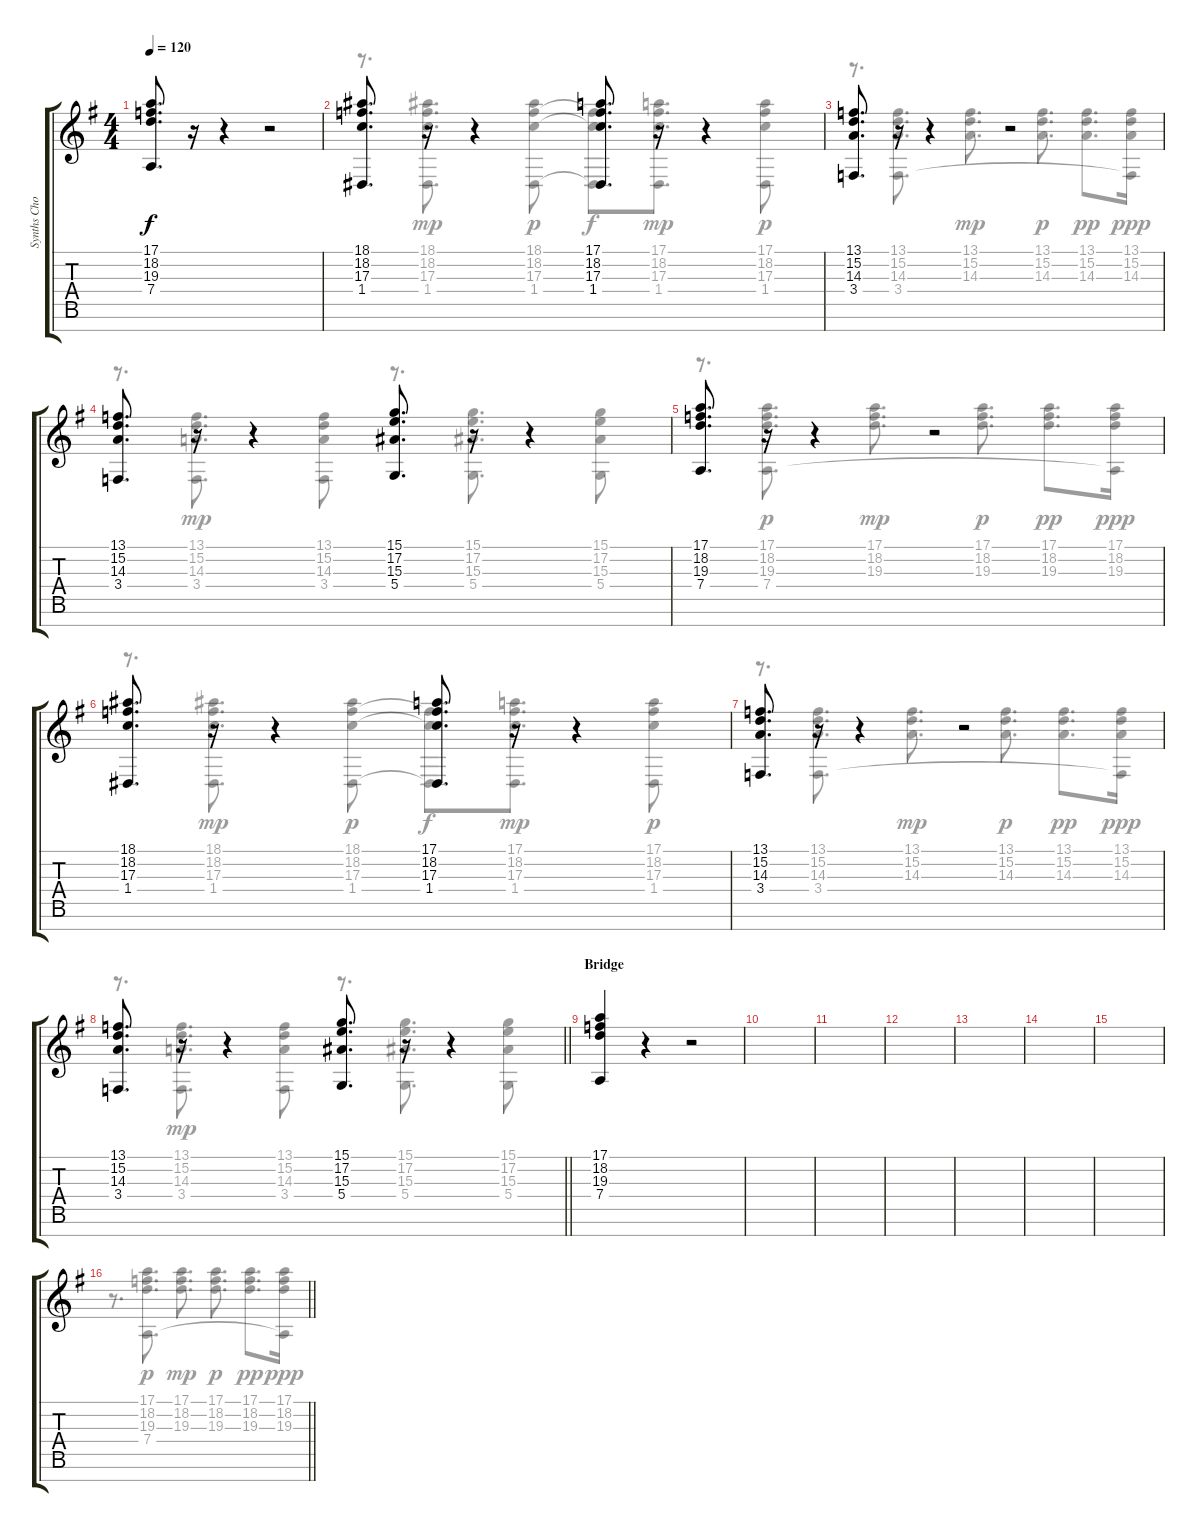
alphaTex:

\track ("Synths Chords" "Synths Cho") {instrument pad3polysynth}
\staff {score tabs}
\tuning (E4 B3 G3 D3 A2 E2 B1) {hide}
\voice
\ts (4 4)
\tempo 120
\clef g2
\ks g
(17.1 18.2 19.3 7.4).8{d dy f} r.16 r.4 r.2 |
(18.1 18.2 17.3 1.4).8{d} r.16 r.4 (17.1 18.2 17.3 1.4).8{d} r.16 r.4 |
(13.1 15.2 14.3 3.4).8{d} r.16 r.4 r.2 |
(13.1 15.2 14.3 3.4).8{d} r.16 r.4 (15.1 17.2 15.3 5.4).8{d} r.16 r.4 |
(17.1 18.2 19.3 7.4).8{d} r.16 r.4 r.2 |
(18.1 18.2 17.3 1.4).8{d} r.16 r.4 (17.1 18.2 17.3 1.4).8{d} r.16 r.4 |
(13.1 15.2 14.3 3.4).8{d} r.16 r.4 r.2 |
\barLineRight lightlight
(13.1 15.2 14.3 3.4).8{d} r.16 r.4 (15.1 17.2 15.3 5.4).8{d} r.16 r.4 |
\section ("" "Bridge")
(17.1 18.2 19.3 7.4).4 r.4 r.2 |
|
|
|
|
|
|
\barLineRight lightlight
\voice
\clef g2
\ottava regular
\simile none
\ks g
r.8{d dy mp} (17.1 18.2 19.3 7.4).8{d dy p} (17.1 18.2 19.3).8{d dy mp} (17.1 18.2 19.3).8{d dy p} (17.1 18.2 19.3).8{d dy pp} (17.1 18.2 19.3 7.4{t}).16{dy ppp} |
r.8{d} (18.1 18.2 17.3 1.4).8{d dy mp} (18.1 18.2 17.3 1.4).8{dy p} (18.2{t} 17.3{t} 1.4{t}).8{d dy f} (17.1 18.2 17.3 1.4).8{d dy mp} (17.1 18.2 17.3 1.4).8{dy p} |
r.8{d} (13.1 15.2 14.3 3.4).8{d} (13.1 15.2 14.3).8{d dy mp} (13.1 15.2 14.3).8{d dy p} (13.1 15.2 14.3).8{d dy pp} (13.1 15.2 14.3 3.4{t}).16{dy ppp} |
r.8{d} (13.1 15.2 14.3 3.4).8{d dy mp} (13.1 15.2 14.3 3.4).8 r.8{d} (15.1 17.2 15.3 5.4).8{d} (15.1 17.2 15.3 5.4).8 |
r.8{d} (17.1 18.2 19.3 7.4).8{d dy p} (17.1 18.2 19.3).8{d dy mp} (17.1 18.2 19.3).8{d dy p} (17.1 18.2 19.3).8{d dy pp} (17.1 18.2 19.3 7.4{t}).16{dy ppp} |
r.8{d} (18.1 18.2 17.3 1.4).8{d dy mp} (18.1 18.2 17.3 1.4).8{dy p} (18.2{t} 17.3{t} 1.4{t}).8{d dy f} (17.1 18.2 17.3 1.4).8{d dy mp} (17.1 18.2 17.3 1.4).8{dy p} |
r.8{d} (13.1 15.2 14.3 3.4).8{d} (13.1 15.2 14.3).8{d dy mp} (13.1 15.2 14.3).8{d dy p} (13.1 15.2 14.3).8{d dy pp} (13.1 15.2 14.3 3.4{t}).16{dy ppp} |
\barLineRight lightlight
r.8{d} (13.1 15.2 14.3 3.4).8{d dy mp} (13.1 15.2 14.3 3.4).8 r.8{d} (15.1 17.2 15.3 5.4).8{d} (15.1 17.2 15.3 5.4).8 |
|
|
|
|
|
|
|
\barLineRight lightlight
